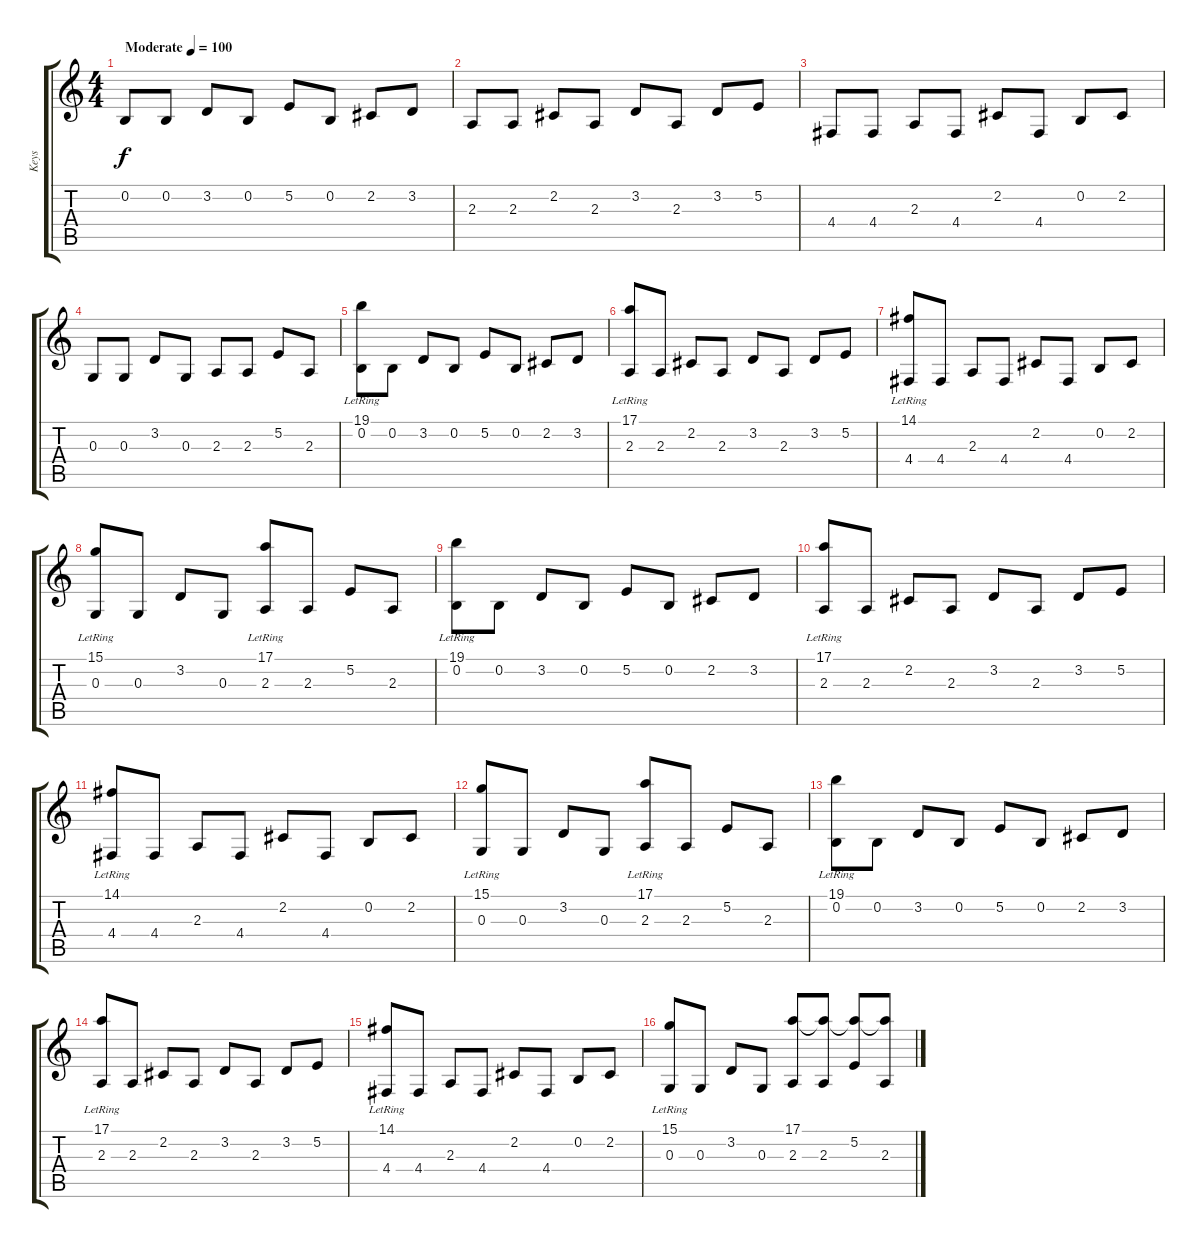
\track ("Keys" "Keys") {instrument stringensemble1}
\staff {score tabs}
\tuning (E4 B3 G3 D3 A2 E2) {hide}
\ts (4 4)
\tempo (100 "Moderate")
\clef g2
\ks c
0.2.8{dy f instrument stringensemble1} 0.2.8 3.2.8 0.2.8 5.2.8 0.2.8 2.2.8 3.2.8 |
2.3.8 2.3.8 2.2.8 2.3.8 3.2.8 2.3.8 3.2.8 5.2.8 |
4.4.8 4.4.8 2.3.8 4.4.8 2.2.8 4.4.8 0.2.8 2.2.8 |
0.3.8 0.3.8 3.2.8 0.3.8 2.3.8 2.3.8 5.2.8 2.3.8 |
(19.1{lr} 0.2).8 0.2.8 3.2.8 0.2.8 5.2.8 0.2.8 2.2.8 3.2.8 |
(17.1{lr} 2.3).8 2.3.8 2.2.8 2.3.8 3.2.8 2.3.8 3.2.8 5.2.8 |
(14.1{lr} 4.4).8 4.4.8 2.3.8 4.4.8 2.2.8 4.4.8 0.2.8 2.2.8 |
(15.1{lr} 0.3).8 0.3.8 3.2.8 0.3.8 (17.1{lr} 2.3).8 2.3.8 5.2.8 2.3.8 |
(19.1{lr} 0.2).8 0.2.8 3.2.8 0.2.8 5.2.8 0.2.8 2.2.8 3.2.8 |
(17.1{lr} 2.3).8 2.3.8 2.2.8 2.3.8 3.2.8 2.3.8 3.2.8 5.2.8 |
(14.1{lr} 4.4).8 4.4.8 2.3.8 4.4.8 2.2.8 4.4.8 0.2.8 2.2.8 |
(15.1{lr} 0.3).8 0.3.8 3.2.8 0.3.8 (17.1{lr} 2.3).8 2.3.8 5.2.8 2.3.8 |
(19.1{lr} 0.2).8 0.2.8 3.2.8 0.2.8 5.2.8 0.2.8 2.2.8 3.2.8 |
(17.1{lr} 2.3).8 2.3.8 2.2.8 2.3.8 3.2.8 2.3.8 3.2.8 5.2.8 |
(14.1{lr} 4.4).8 4.4.8 2.3.8 4.4.8 2.2.8 4.4.8 0.2.8 2.2.8 |
(15.1{lr} 0.3).8 0.3.8 3.2.8 0.3.8 (17.1 2.3).8 (17.1{t} 2.3).8 (17.1{t} 5.2).8 (17.1{t} 2.3).8
